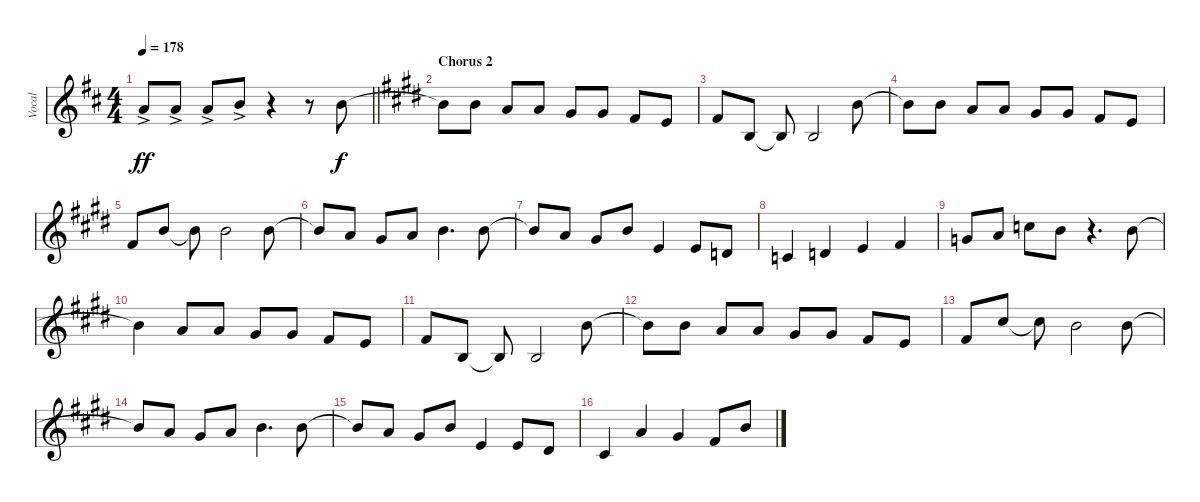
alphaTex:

\track ("Vocal" "Vocal") {instrument voiceoohs}
\staff {score}
\tuning (E4 B3 G3 D3 A2 E2) {hide}
\ts (4 4)
\tempo 178
\clef g2
\barLineRight lightlight
\ks d
5.1{ac}.8{dy ff} 5.1{ac}.8 5.1{ac}.8 7.1{ac}.8 r.4 r.8 7.1.8{dy f} |
\section ("" "Chorus 2")
\ks e
7.1{t}.8 7.1.8 5.1.8 5.1.8 4.1.8 4.1.8 2.1.8 0.1.8 |
2.1.8 0.2.8 0.2{t}.8 0.2.2 7.1.8 |
7.1{t}.8 7.1.8 5.1.8 5.1.8 4.1.8 4.1.8 2.1.8 0.1.8 |
2.1.8 7.1.8 7.1{t}.8 7.1.2 7.1.8 |
7.1{t}.8 5.1.8 4.1.8 5.1.8 7.1.4{d} 7.1.8 |
7.1{t}.8 5.1.8 4.1.8 7.1.8 0.1.4 0.1.8 3.2.8 |
1.2.4 3.2.4 0.1.4 2.1.4 |
3.1.8 5.1.8 8.1.8 7.1.8 r.4{d} 7.1.8 |
7.1{t}.4 5.1.8 5.1.8 4.1.8 4.1.8 2.1.8 0.1.8 |
2.1.8 0.2.8 0.2{t}.8 0.2.2 7.1.8 |
7.1{t}.8 7.1.8 5.1.8 5.1.8 4.1.8 4.1.8 2.1.8 0.1.8 |
2.1.8 9.1.8 9.1{t}.8 7.1.2 7.1.8 |
7.1{t}.8 5.1.8 4.1.8 5.1.8 7.1.4{d} 7.1.8 |
7.1{t}.8 5.1.8 4.1.8 7.1.8 0.1.4 0.1.8 4.2.8 |
2.2.4 5.1.4 4.1.4 2.1.8 7.1.8
